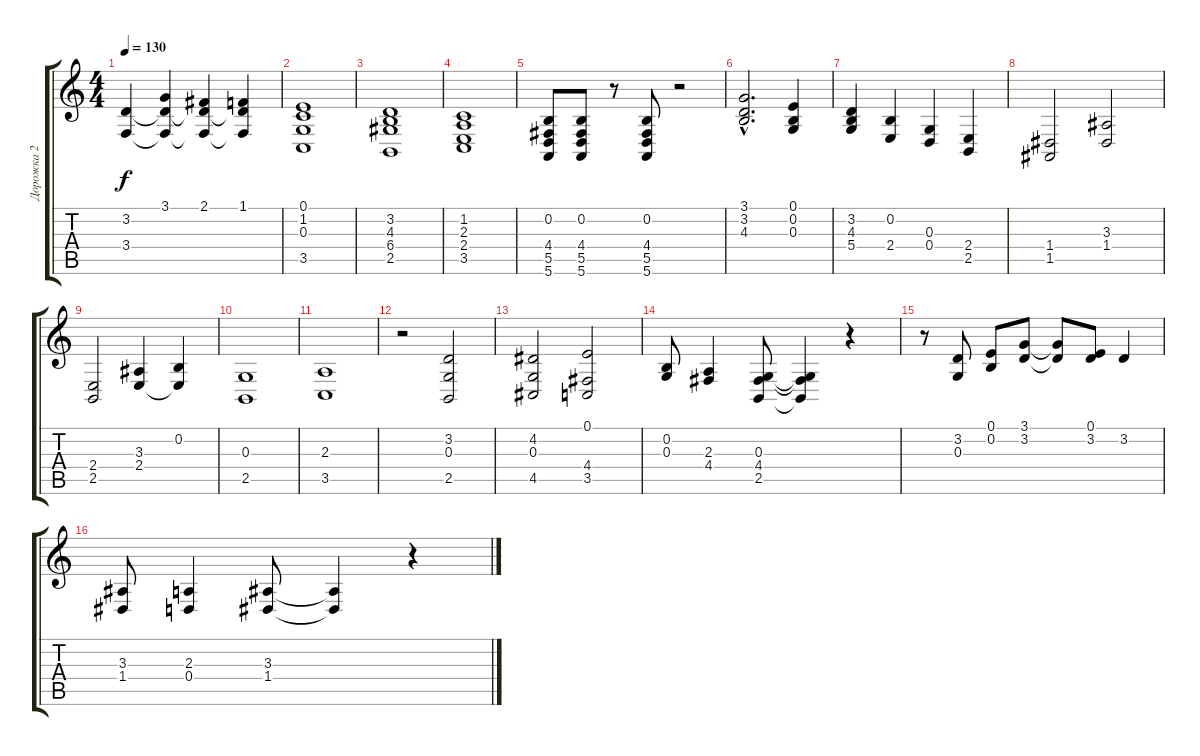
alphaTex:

\track ("Дорожка 2" "Дорожка 2") {instrument brasssection}
\staff {score tabs}
\tuning (E4 B3 G3 D3 A2 E2) {hide}
\ts (4 4)
\tempo 130
\clef g2
\ks c
(3.2 3.4).4{dy f} (3.1 3.2{t} 3.4{t}).4 (2.1 3.2{t} 3.4{t}).4 (1.1 3.2{t} 3.4{t}).4 |
(0.1 1.2 0.3 3.5).1 |
(3.2 4.3 6.4 2.5).1 |
(1.2 2.3 2.4 3.5).1 |
(0.2 4.4 5.5 5.6).8 (0.2 4.4 5.5 5.6).8 r.8 (0.2 4.4 5.5 5.6).8 r.2 |
(3.1{hac} 3.2{hac} 4.3{hac}).2{d} (0.1 0.2 0.3).4 |
(3.2 4.3 5.4).4 (0.2 2.4).4 (0.3 0.4).4 (2.4 2.5).4 |
(1.4 1.5).2 (3.3 1.4).2 |
(2.4 2.5).2 (3.3 2.4).4 (0.2 2.4{t}).4 |
(0.3 2.5).1 |
(2.3 3.5).1 |
r.2 (3.2 0.3 2.5).2 |
(4.2 0.3 4.5).2 (0.1 4.4 3.5).2 |
(0.2 0.3).8 (2.3 4.4).4 (0.3 4.4 2.5).8 (0.3{t} 4.4{t} 2.5{t}).4 r.4 |
r.8 (3.2 0.3).8 (0.1 0.2).8 (3.1 3.2).8 (3.1{t} 3.2{t}).8 (0.1 3.2).8 3.2.4 |
(3.3 1.4).8 (2.3 0.4).4 (3.3 1.4).8 (3.3{t} 1.4{t}).4 r.4
